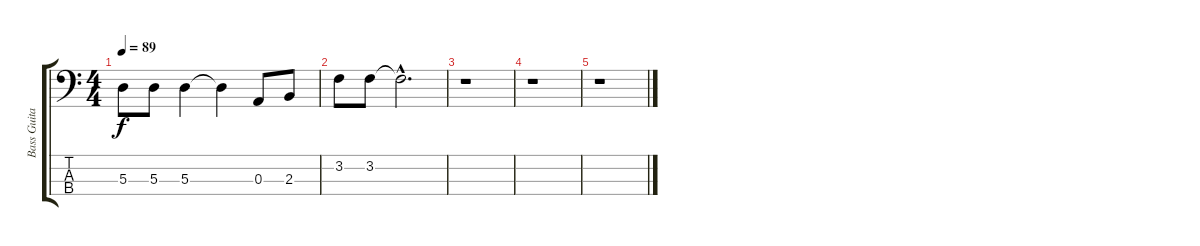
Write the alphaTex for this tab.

\track ("Bass Guitar" "Bass Guita") {instrument electricbassfinger}
\staff {score tabs}
\tuning (G2 D2 A1 E1) {hide}
\ts (4 4)
\tempo 89
\clef f4
\ks c
5.3.8{dy f} 5.3.8 5.3.4 5.3{t}.4 0.3.8 2.3.8 |
3.2.8 3.2.8 3.2{hac t}.2{d} |
r.1 |
r.1 |
r.1
